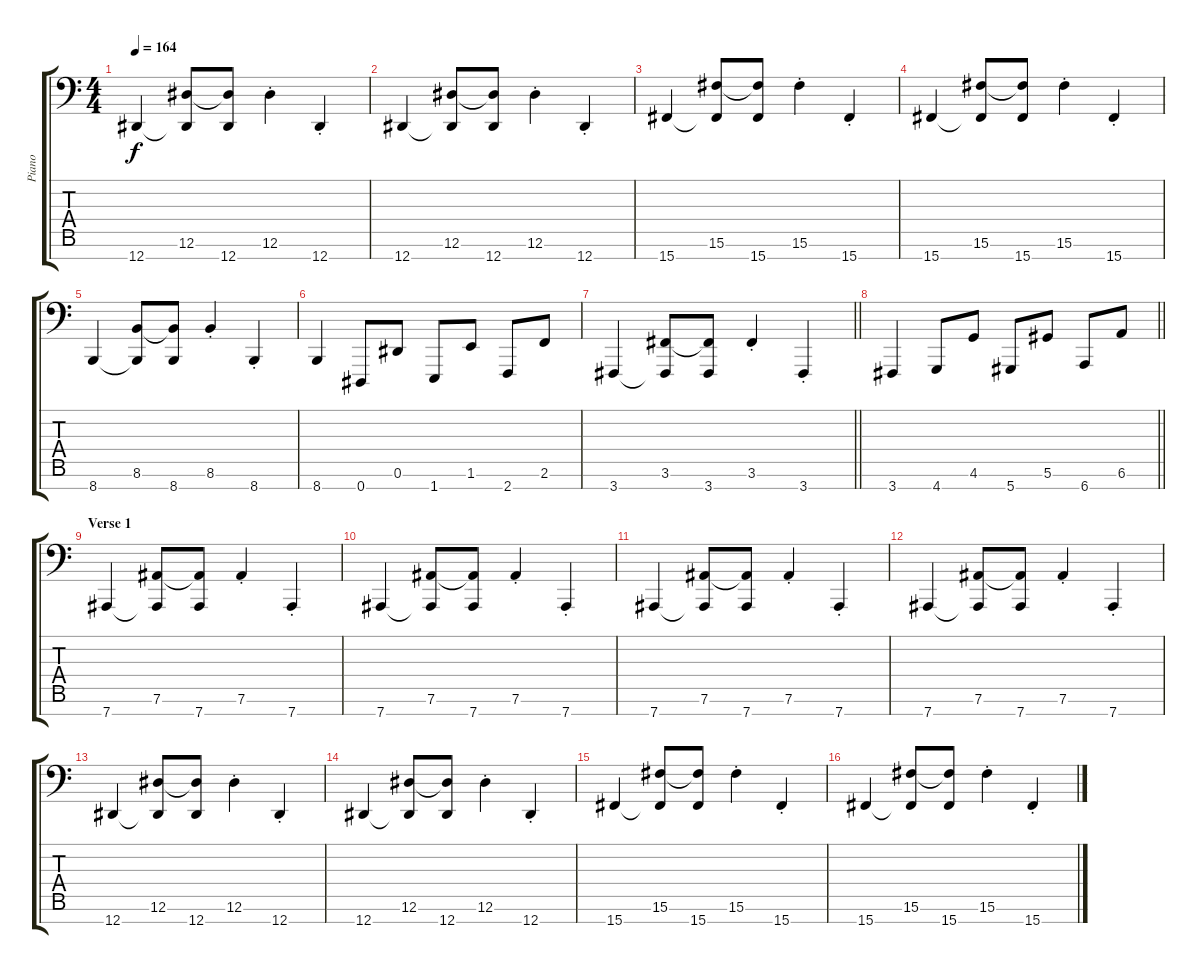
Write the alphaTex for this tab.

\track ("Piano" "Piano") {instrument brightacousticpiano}
\staff {score tabs}
\tuning (E4 B3 G3 D3 A2 Eb2 Eb1) {hide}
\ts (4 4)
\tempo 164
\clef f4
\ks c
12.7.4{dy f} (12.6 12.7{t}).8 (12.6{t} 12.7).8 12.6{st}.4 12.7{st}.4 |
12.7.4 (12.6 12.7{t}).8 (12.6{t} 12.7).8 12.6{st}.4 12.7{st}.4 |
15.7.4 (15.6 15.7{t}).8 (15.6{t} 15.7).8 15.6{st}.4 15.7{st}.4 |
15.7.4 (15.6 15.7{t}).8 (15.6{t} 15.7).8 15.6{st}.4 15.7{st}.4 |
8.7.4 (8.6 8.7{t}).8 (8.6{t} 8.7).8 8.6{st}.4 8.7{st}.4 |
8.7.4 0.7.8 0.6.8 1.7.8 1.6.8 2.7.8 2.6.8 |
\barLineRight lightlight
3.7.4 (3.6 3.7{t}).8 (3.6{t} 3.7).8 3.6{st}.4 3.7{st}.4 |
\barLineRight lightlight
3.7.4 4.7.8 4.6.8 5.7.8 5.6.8 6.7.8 6.6.8 |
\section ("" "Verse 1")
7.7.4 (7.6 7.7{t}).8 (7.6{t} 7.7).8 7.6{st}.4 7.7{st}.4 |
7.7.4 (7.6 7.7{t}).8 (7.6{t} 7.7).8 7.6{st}.4 7.7{st}.4 |
7.7.4 (7.6 7.7{t}).8 (7.6{t} 7.7).8 7.6{st}.4 7.7{st}.4 |
7.7.4 (7.6 7.7{t}).8 (7.6{t} 7.7).8 7.6{st}.4 7.7{st}.4 |
12.7.4 (12.6 12.7{t}).8 (12.6{t} 12.7).8 12.6{st}.4 12.7{st}.4 |
12.7.4 (12.6 12.7{t}).8 (12.6{t} 12.7).8 12.6{st}.4 12.7{st}.4 |
15.7.4 (15.6 15.7{t}).8 (15.6{t} 15.7).8 15.6{st}.4 15.7{st}.4 |
15.7.4 (15.6 15.7{t}).8 (15.6{t} 15.7).8 15.6{st}.4 15.7{st}.4
